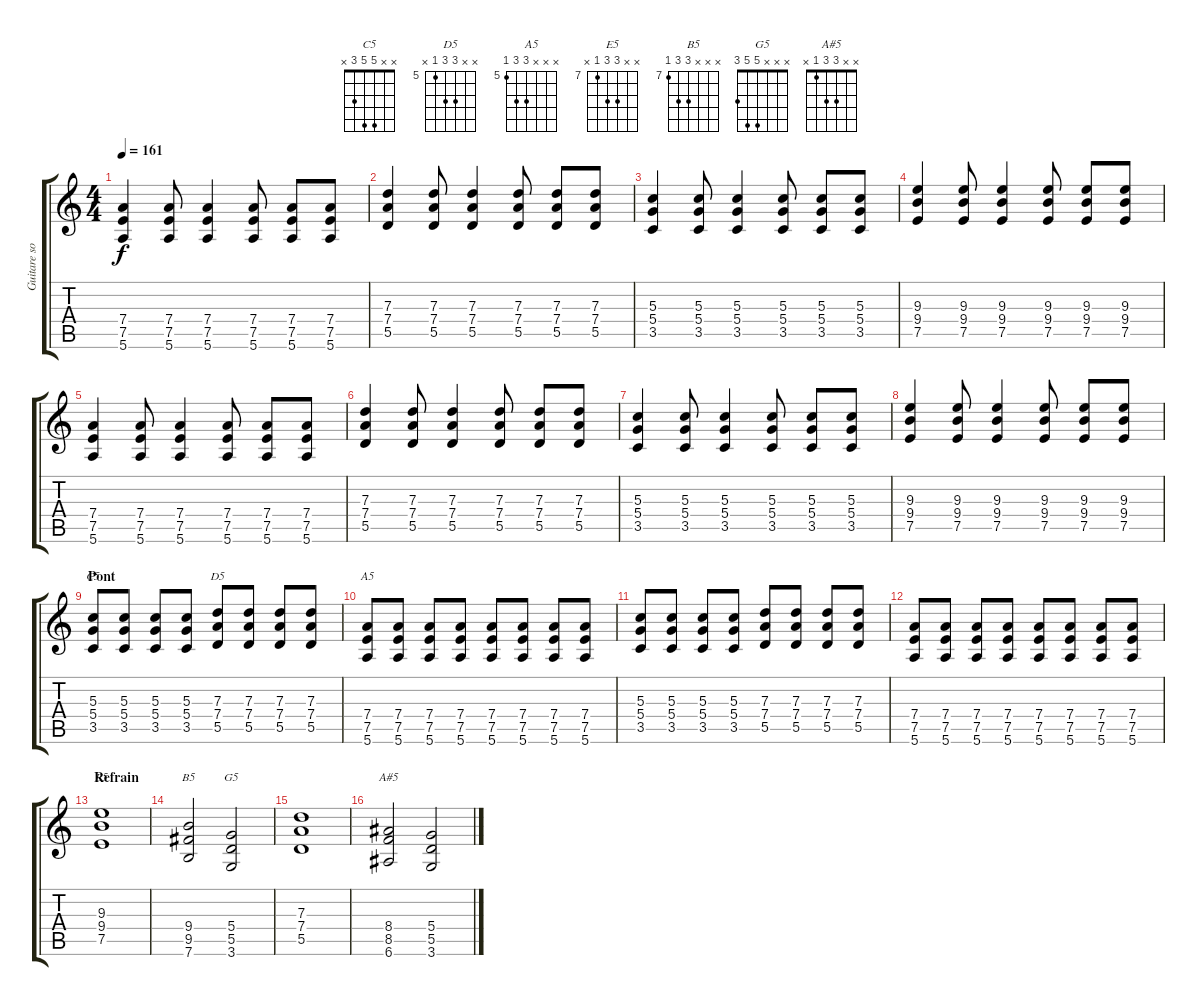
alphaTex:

\track ("Guitare solo - Bozo" "Guitare so") {instrument electricguitarclean}
\staff {score tabs}
\tuning (E4 B3 G3 D3 A2 E2) {hide}
\chord ("C5" x x 5 5 3 x)
\chord ("D5" x x 7 7 5 x) {firstfret 5}
\chord ("A5" x x x 7 7 5) {firstfret 5}
\chord ("E5" x x 9 9 7 x) {firstfret 7}
\chord ("B5" x x x 9 9 7) {firstfret 7}
\chord ("G5" x x x 5 5 3)
\chord ("A#5" x x 3 3 1 x)
\ts (4 4)
\tempo 161
\clef g2
\ks c
(7.4 7.5 5.6).4{dy f} (7.4 7.5 5.6).8 (7.4 7.5 5.6).4 (7.4 7.5 5.6).8 (7.4 7.5 5.6).8 (7.4 7.5 5.6).8 |
(7.3 7.4 5.5).4 (7.3 7.4 5.5).8 (7.3 7.4 5.5).4 (7.3 7.4 5.5).8 (7.3 7.4 5.5).8 (7.3 7.4 5.5).8 |
(5.3 5.4 3.5).4 (5.3 5.4 3.5).8 (5.3 5.4 3.5).4 (5.3 5.4 3.5).8 (5.3 5.4 3.5).8 (5.3 5.4 3.5).8 |
(9.3 9.4 7.5).4 (9.3 9.4 7.5).8 (9.3 9.4 7.5).4 (9.3 9.4 7.5).8 (9.3 9.4 7.5).8 (9.3 9.4 7.5).8 |
(7.4 7.5 5.6).4 (7.4 7.5 5.6).8 (7.4 7.5 5.6).4 (7.4 7.5 5.6).8 (7.4 7.5 5.6).8 (7.4 7.5 5.6).8 |
(7.3 7.4 5.5).4 (7.3 7.4 5.5).8 (7.3 7.4 5.5).4 (7.3 7.4 5.5).8 (7.3 7.4 5.5).8 (7.3 7.4 5.5).8 |
(5.3 5.4 3.5).4 (5.3 5.4 3.5).8 (5.3 5.4 3.5).4 (5.3 5.4 3.5).8 (5.3 5.4 3.5).8 (5.3 5.4 3.5).8 |
(9.3 9.4 7.5).4 (9.3 9.4 7.5).8 (9.3 9.4 7.5).4 (9.3 9.4 7.5).8 (9.3 9.4 7.5).8 (9.3 9.4 7.5).8 |
\section ("" "Pont")
(5.3 5.4 3.5).8{ch "C5"} (5.3 5.4 3.5).8 (5.3 5.4 3.5).8 (5.3 5.4 3.5).8 (7.3 7.4 5.5).8{ch "D5"} (7.3 7.4 5.5).8 (7.3 7.4 5.5).8 (7.3 7.4 5.5).8 |
(7.4 7.5 5.6).8{ch "A5"} (7.4 7.5 5.6).8 (7.4 7.5 5.6).8 (7.4 7.5 5.6).8 (7.4 7.5 5.6).8 (7.4 7.5 5.6).8 (7.4 7.5 5.6).8 (7.4 7.5 5.6).8 |
(5.3 5.4 3.5).8 (5.3 5.4 3.5).8 (5.3 5.4 3.5).8 (5.3 5.4 3.5).8 (7.3 7.4 5.5).8 (7.3 7.4 5.5).8 (7.3 7.4 5.5).8 (7.3 7.4 5.5).8 |
(7.4 7.5 5.6).8 (7.4 7.5 5.6).8 (7.4 7.5 5.6).8 (7.4 7.5 5.6).8 (7.4 7.5 5.6).8 (7.4 7.5 5.6).8 (7.4 7.5 5.6).8 (7.4 7.5 5.6).8 |
\section ("" "Refrain")
(9.3 9.4 7.5).1{ch "E5"} |
(9.4 9.5 7.6).2{ch "B5"} (5.4 5.5 3.6).2{ch "G5"} |
(7.3 7.4 5.5).1 |
(8.4 8.5 6.6).2{ch "A#5"} (5.4 5.5 3.6).2
